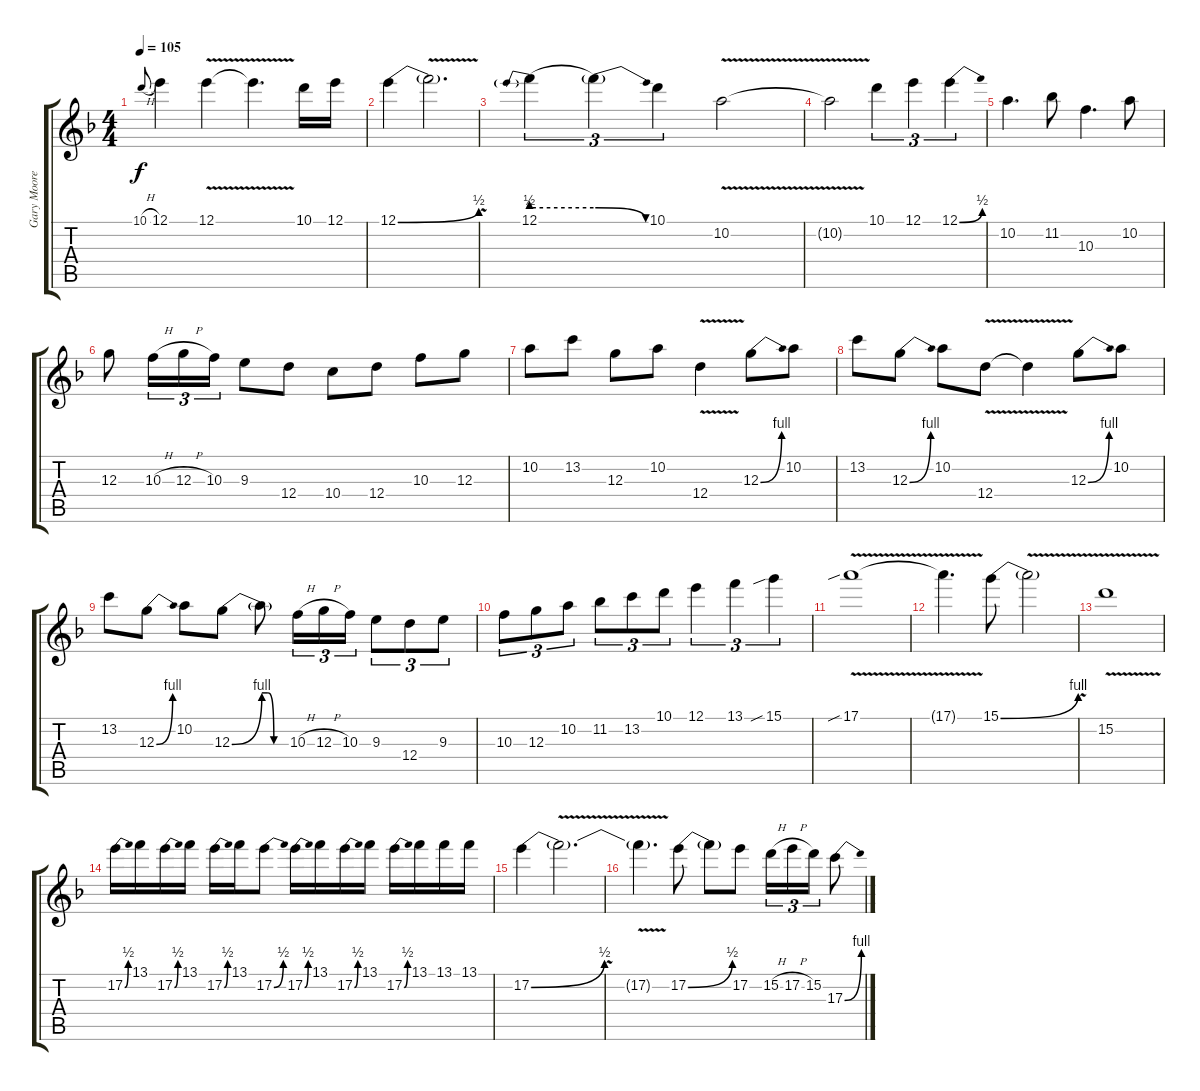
\track ("Gary Moore" "Gary Moore") {instrument overdrivenguitar}
\staff {score tabs}
\tuning (E4 B3 G3 D3 A2 E2) {hide}
\ts (4 4)
\tempo 105
\clef g2
\ks f
10.1{h}.8{gr onbeat dy f} 12.1.4 12.1{v}.4 12.1{t}.4{d} 10.1.16 12.1.16 |
12.1{be (bend 0 0 60 2)}.4 12.1{v t}.2{d} |
12.1{be (prebend 0 2 60 2)}.4{tu (3 2)} 12.1{be (release 0 2 60 0) t}.4{tu (3 2)} 10.1.4{tu (3 2)} 10.2{v}.2 |
10.2{t}.2 10.1.4{tu (3 2)} 12.1.4{tu (3 2)} 12.1{be (bend 0 0 60 2)}.4{tu (3 2)} |
10.2.4{d} 11.2.8 10.3.4{d} 10.2.8 |
12.3.8 10.3{h}.16{tu (3 2)} 12.3{h}.16{tu (3 2)} 10.3.16{tu (3 2)} 9.3.8 12.4.8 10.4.8 12.4.8 10.3.8 12.3.8 |
10.2.8 13.2.8 12.3.8 10.2.8 12.4{v}.4 12.3{be (bend 0 0 60 4)}.8 10.2.8 |
13.2.8 12.3{be (bend 0 0 60 4)}.8 10.2.8 12.4{v}.8 12.4{t}.4 12.3{be (bend 0 0 60 4)}.8 10.2.8 |
13.2.8 12.3{be (bend 0 0 60 4)}.8 10.2.8 12.3{be (bend 0 0 60 4)}.8 12.3{be (custom 0 4 15 4 30 0 60 0) t}.8 10.3{h}.16{tu (3 2)} 12.3{h}.16{tu (3 2)} 10.3.16{tu (3 2)} 9.3.8{tu (3 2)} 12.4.8{tu (3 2)} 9.3.8{tu (3 2)} |
10.3.8{tu (3 2)} 12.3.8{tu (3 2)} 10.2.8{tu (3 2)} 11.2.8{tu (3 2)} 13.2.8{tu (3 2)} 10.1.8{tu (3 2)} 12.1.4{tu (3 2)} 13.1.4{tu (3 2)} 15.1{sib}.4{tu (3 2)} |
17.1{v sib}.1 |
17.1{t}.4{d} 15.1{be (bend 0 0 60 4)}.8 15.1{v t}.2 |
15.2{v}.1 |
17.2{be (bend 0 0 60 2)}.16 13.1.16 17.2{be (bend 0 0 60 2)}.16 13.1.16 17.2{be (bend 0 0 60 2)}.16 13.1.16 17.2{be (bend 0 0 60 2)}.8 17.2{be (bend 0 0 60 2)}.16 13.1.16 17.2{be (bend 0 0 60 2)}.16 13.1.16 17.2{be (bend 0 0 60 2)}.16 13.1.16 13.1.16 13.1.16 |
17.2{be (bend 0 0 60 2)}.4 17.2{v t}.2{d} |
17.2{t}.4{d} 17.2{be (bend 0 0 60 2)}.8 17.2{t}.8 17.2.8 15.2{h}.16{tu (3 2)} 17.2{h}.16{tu (3 2)} 15.2.16{tu (3 2)} 17.3{be (bend 0 0 60 4)}.8
